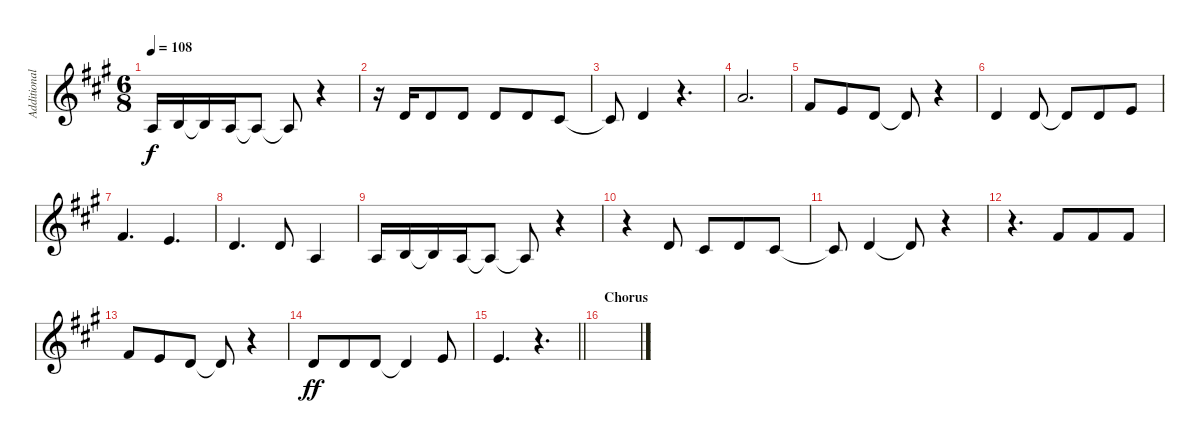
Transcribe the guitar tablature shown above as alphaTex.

\track ("Additional Vocals" "Additional") {instrument overdrivenguitar}
\staff {score}
\tuning (E4 B3 G3 D3 A2 E2) {hide}
\ts (6 8)
\tempo 108
\clef g2
\ks a
0.5.16{dy f} 2.5.16 2.5{t}.16 0.5.16 0.5{t}.8 0.5{t}.8 r.4 |
r.16 0.4.16 0.4.8 0.4.8 0.4.8 0.4.8 4.5.8 |
4.5{t}.8 0.4.4 r.4{d} |
2.3.2{d} |
4.4.8 2.4.8 0.4.8 0.4{t}.8 r.4 |
0.4.4 0.4.8 0.4{t}.8 0.4.8 2.4.8 |
4.4.4{d} 2.4.4{d} |
0.4.4{d} 0.4.8 0.5.4 |
0.5.16 2.5.16 2.5{t}.16 0.5.16 0.5{t}.8 0.5{t}.8 r.4 |
r.4 0.4.8 4.5.8 0.4.8 4.5.8 |
4.5{t}.8 0.4.4 0.4{t}.8 r.4 |
r.4{d} 9.5.8 4.4.8 4.4.8 |
4.4.8 2.4.8 0.4.8 0.4{t}.8 r.4 |
5.5.8{dy ff} 0.4.8 0.4.8 0.4{t}.4 2.4.8 |
\barLineRight lightlight
2.4.4{d} r.4{d} |
\section ("" "Chorus")
